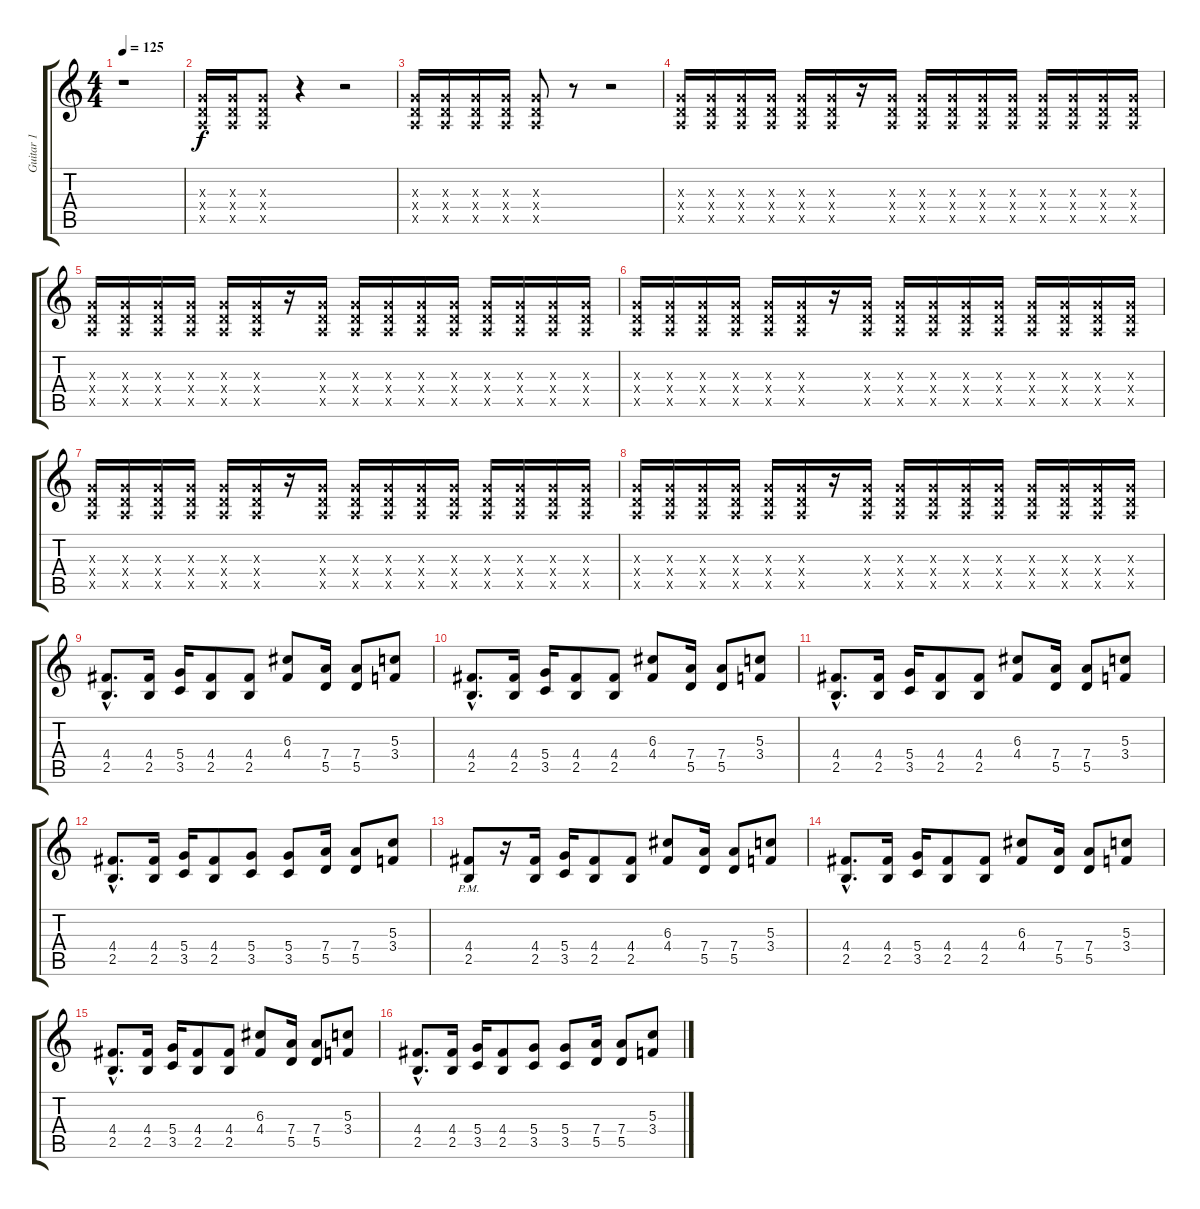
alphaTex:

\track ("Guitar 1" "Guitar 1") {instrument overdrivenguitar}
\staff {score tabs}
\tuning (E4 B3 G3 D3 A2 E2) {hide}
\ts (4 4)
\tempo 125
\clef g2
\ks c
r.1{dy f instrument overdrivenguitar} |
(0.3{x} 0.4{x} 0.5{x}).16 (0.3{x} 0.4{x} 0.5{x}).16 (0.3{x} 0.4{x} 0.5{x}).8 r.4 r.2 |
(0.3{x} 0.4{x} 0.5{x}).16 (0.3{x} 0.4{x} 0.5{x}).16 (0.3{x} 0.4{x} 0.5{x}).16 (0.3{x} 0.4{x} 0.5{x}).16 (0.3{x} 0.4{x} 0.5{x}).8 r.8 r.2 |
(0.3{x} 0.4{x} 0.5{x}).16 (0.3{x} 0.4{x} 0.5{x}).16 (0.3{x} 0.4{x} 0.5{x}).16 (0.3{x} 0.4{x} 0.5{x}).16 (0.3{x} 0.4{x} 0.5{x}).16 (0.3{x} 0.4{x} 0.5{x}).16 r.16 (0.3{x} 0.4{x} 0.5{x}).16 (0.3{x} 0.4{x} 0.5{x}).16 (0.3{x} 0.4{x} 0.5{x}).16 (0.3{x} 0.4{x} 0.5{x}).16 (0.3{x} 0.4{x} 0.5{x}).16 (0.3{x} 0.4{x} 0.5{x}).16 (0.3{x} 0.4{x} 0.5{x}).16 (0.3{x} 0.4{x} 0.5{x}).16 (0.3{x} 0.4{x} 0.5{x}).16 |
(0.3{x} 0.4{x} 0.5{x}).16 (0.3{x} 0.4{x} 0.5{x}).16 (0.3{x} 0.4{x} 0.5{x}).16 (0.3{x} 0.4{x} 0.5{x}).16 (0.3{x} 0.4{x} 0.5{x}).16 (0.3{x} 0.4{x} 0.5{x}).16 r.16 (0.3{x} 0.4{x} 0.5{x}).16 (0.3{x} 0.4{x} 0.5{x}).16 (0.3{x} 0.4{x} 0.5{x}).16 (0.3{x} 0.4{x} 0.5{x}).16 (0.3{x} 0.4{x} 0.5{x}).16 (0.3{x} 0.4{x} 0.5{x}).16 (0.3{x} 0.4{x} 0.5{x}).16 (0.3{x} 0.4{x} 0.5{x}).16 (0.3{x} 0.4{x} 0.5{x}).16 |
(0.3{x} 0.4{x} 0.5{x}).16 (0.3{x} 0.4{x} 0.5{x}).16 (0.3{x} 0.4{x} 0.5{x}).16 (0.3{x} 0.4{x} 0.5{x}).16 (0.3{x} 0.4{x} 0.5{x}).16 (0.3{x} 0.4{x} 0.5{x}).16 r.16 (0.3{x} 0.4{x} 0.5{x}).16 (0.3{x} 0.4{x} 0.5{x}).16 (0.3{x} 0.4{x} 0.5{x}).16 (0.3{x} 0.4{x} 0.5{x}).16 (0.3{x} 0.4{x} 0.5{x}).16 (0.3{x} 0.4{x} 0.5{x}).16 (0.3{x} 0.4{x} 0.5{x}).16 (0.3{x} 0.4{x} 0.5{x}).16 (0.3{x} 0.4{x} 0.5{x}).16 |
(0.3{x} 0.4{x} 0.5{x}).16 (0.3{x} 0.4{x} 0.5{x}).16 (0.3{x} 0.4{x} 0.5{x}).16 (0.3{x} 0.4{x} 0.5{x}).16 (0.3{x} 0.4{x} 0.5{x}).16 (0.3{x} 0.4{x} 0.5{x}).16 r.16 (0.3{x} 0.4{x} 0.5{x}).16 (0.3{x} 0.4{x} 0.5{x}).16 (0.3{x} 0.4{x} 0.5{x}).16 (0.3{x} 0.4{x} 0.5{x}).16 (0.3{x} 0.4{x} 0.5{x}).16 (0.3{x} 0.4{x} 0.5{x}).16 (0.3{x} 0.4{x} 0.5{x}).16 (0.3{x} 0.4{x} 0.5{x}).16 (0.3{x} 0.4{x} 0.5{x}).16 |
(0.3{x} 0.4{x} 0.5{x}).16 (0.3{x} 0.4{x} 0.5{x}).16 (0.3{x} 0.4{x} 0.5{x}).16 (0.3{x} 0.4{x} 0.5{x}).16 (0.3{x} 0.4{x} 0.5{x}).16 (0.3{x} 0.4{x} 0.5{x}).16 r.16 (0.3{x} 0.4{x} 0.5{x}).16 (0.3{x} 0.4{x} 0.5{x}).16 (0.3{x} 0.4{x} 0.5{x}).16 (0.3{x} 0.4{x} 0.5{x}).16 (0.3{x} 0.4{x} 0.5{x}).16 (0.3{x} 0.4{x} 0.5{x}).16 (0.3{x} 0.4{x} 0.5{x}).16 (0.3{x} 0.4{x} 0.5{x}).16 (0.3{x} 0.4{x} 0.5{x}).16 |
(4.4{hac} 2.5{hac}).8{d} (4.4 2.5).16 (5.4 3.5).16 (4.4 2.5).8 (4.4 2.5).8 (6.3 4.4).8 (7.4 5.5).16 (7.4 5.5).8 (5.3 3.4).8 |
(4.4{hac} 2.5{hac}).8{d} (4.4 2.5).16 (5.4 3.5).16 (4.4 2.5).8 (4.4 2.5).8 (6.3 4.4).8 (7.4 5.5).16 (7.4 5.5).8 (5.3 3.4).8 |
(4.4{hac} 2.5{hac}).8{d} (4.4 2.5).16 (5.4 3.5).16 (4.4 2.5).8 (4.4 2.5).8 (6.3 4.4).8 (7.4 5.5).16 (7.4 5.5).8 (5.3 3.4).8 |
(4.4{hac} 2.5{hac}).8{d} (4.4 2.5).16 (5.4 3.5).16 (4.4 2.5).8 (5.4 3.5).8 (5.4 3.5).8 (7.4 5.5).16 (7.4 5.5).8 (5.3 3.4).8 |
(4.4{pm} 2.5{pm}).8 r.16 (4.4 2.5).16 (5.4 3.5).16 (4.4 2.5).8 (4.4 2.5).8 (6.3 4.4).8 (7.4 5.5).16 (7.4 5.5).8 (5.3 3.4).8 |
(4.4{hac} 2.5{hac}).8{d} (4.4 2.5).16 (5.4 3.5).16 (4.4 2.5).8 (4.4 2.5).8 (6.3 4.4).8 (7.4 5.5).16 (7.4 5.5).8 (5.3 3.4).8 |
(4.4{hac} 2.5{hac}).8{d} (4.4 2.5).16 (5.4 3.5).16 (4.4 2.5).8 (4.4 2.5).8 (6.3 4.4).8 (7.4 5.5).16 (7.4 5.5).8 (5.3 3.4).8 |
(4.4{hac} 2.5{hac}).8{d} (4.4 2.5).16 (5.4 3.5).16 (4.4 2.5).8 (5.4 3.5).8 (5.4 3.5).8 (7.4 5.5).16 (7.4 5.5).8 (5.3 3.4).8
